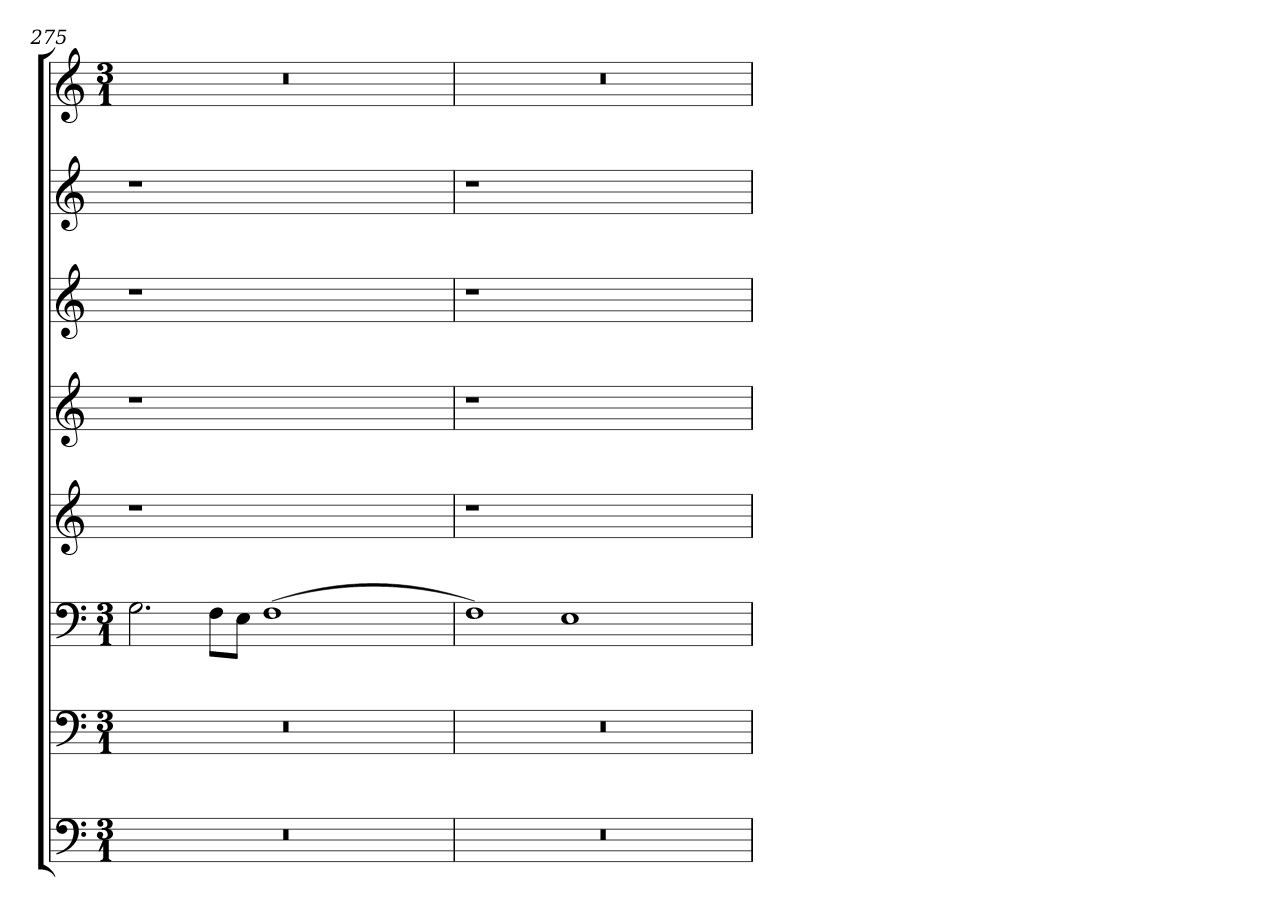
**kern	**kern	**kern	**kern	**kern	**kern	**kern	**kern
*part8	*part7	*part6	*part5	*part4	*part3	*part2	*part1
*staff8	*staff7	*staff6	*staff5	*staff4	*staff3	*staff2	*staff1
*clefF4	*clefF4	*clefF4	*clefG2	*clefG2	*clefG2	*clefG2	*clefG2
*k[]	*k[]	*k[]	*k[]	*k[]	*k[]	*k[]	*k[]
*C:	*C:	*C:	*C:	*C:	*C:	*C:	*C:
*M3/1	*M3/1	*M3/1	*	*	*	*	*M3/1
=275	=275	=275	=275	=275	=275	=275	=275
0.r	0.r	2.G\	1r	1r	1r	1r	0.r
.	.	8F\L	.	.	.	.	.
.	.	8E\J	.	.	.	.	.
.	.	(>1F>	0ryy	0ryy	0ryy	0ryy	.
.	.	1ryy	.	.	.	.	.
=276	=276	=276	=276	=276	=276	=276	=276
0.r	0.r	1F)	1r	1r	1r	1r	0.r
.	.	1E	0ryy	0ryy	0ryy	0ryy	.
.	.	1ryy	.	.	.	.	.
=	=	=	=	=	=	=	=
*-	*-	*-	*-	*-	*-	*-	*-
